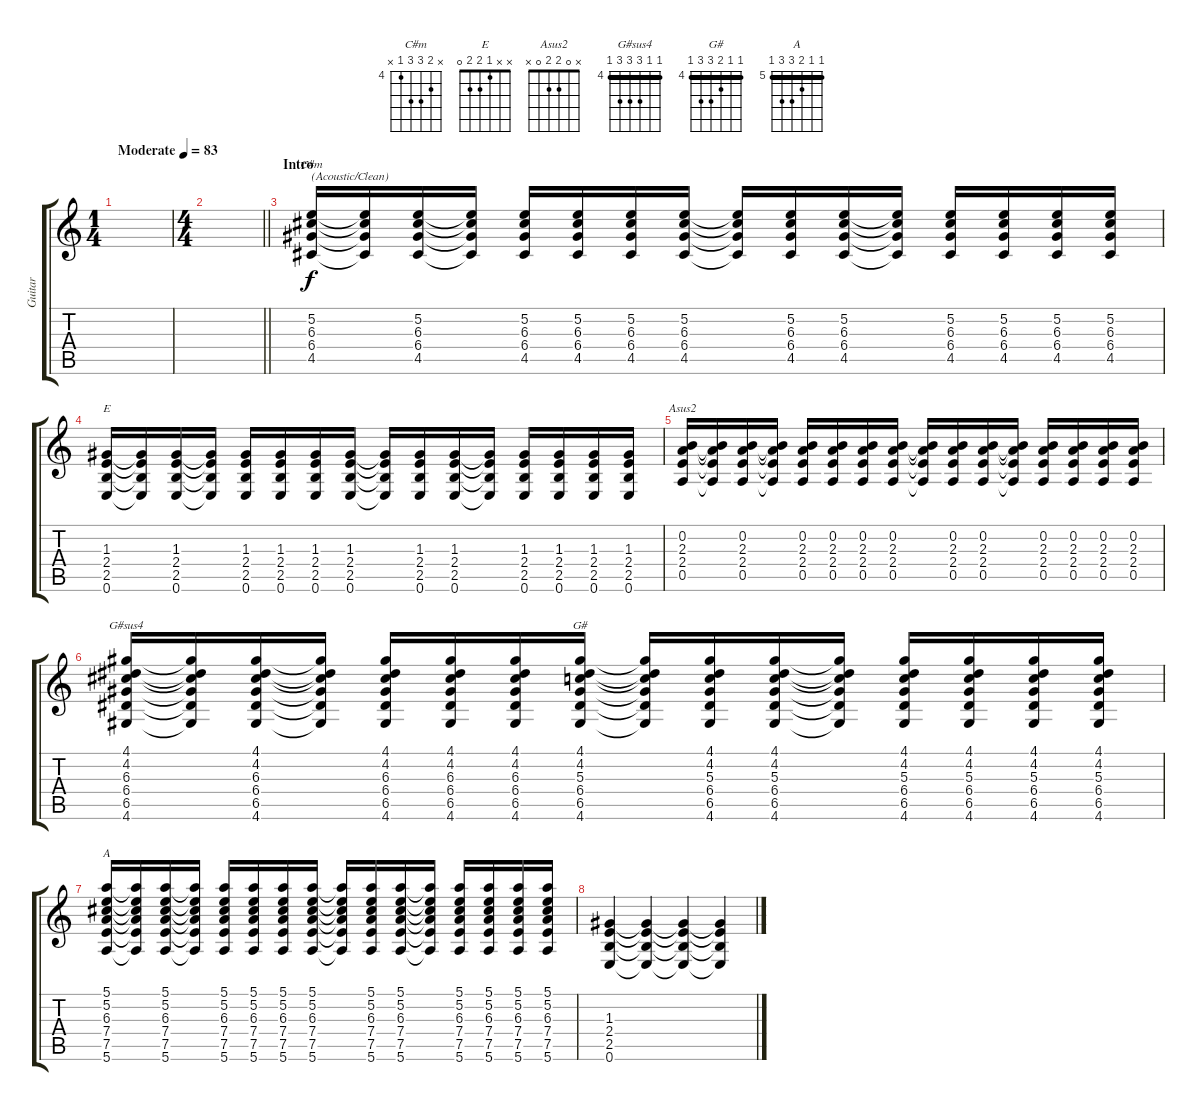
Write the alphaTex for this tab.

\track ("Guitar" "Guitar") {instrument overdrivenguitar}
\staff {score tabs}
\tuning (E4 B3 G3 D3 A2 E2) {hide}
\chord ("C#m" x 5 6 6 4 x) {firstfret 4}
\chord ("E" x x 1 2 2 0)
\chord ("Asus2" x 0 2 2 0 x)
\chord ("G#sus4" 4 4 6 6 6 4) {firstfret 4 barre 4}
\chord ("G#" 4 4 5 6 6 4) {firstfret 4 barre 4}
\chord ("A" 5 5 6 7 7 5) {firstfret 5 barre 5}
\ts (1 4)
\tempo (83 "Moderate")
\clef g2
\ks c
|
\ts (4 4)
\barLineRight lightlight
|
\section ("" "Intro")
(5.2 6.3 6.4 4.5).16{ch "C#m" txt "(Acoustic/Clean)" instrument acousticguitarsteel} (5.2{t} 6.3{t} 6.4{t} 4.5{t}).16 (5.2 6.3 6.4 4.5).16 (5.2{t} 6.3{t} 6.4{t} 4.5{t}).16 (5.2 6.3 6.4 4.5).16 (5.2 6.3 6.4 4.5).16 (5.2 6.3 6.4 4.5).16 (5.2 6.3 6.4 4.5).16 (5.2{t} 6.3{t} 6.4{t} 4.5{t}).16 (5.2 6.3 6.4 4.5).16 (5.2 6.3 6.4 4.5).16 (5.2{t} 6.3{t} 6.4{t} 4.5{t}).16 (5.2 6.3 6.4 4.5).16 (5.2 6.3 6.4 4.5).16 (5.2 6.3 6.4 4.5).16 (5.2 6.3 6.4 4.5).16 |
(1.3 2.4 2.5 0.6).16{ch "E"} (1.3{t} 2.4{t} 2.5{t} 0.6{t}).16 (1.3 2.4 2.5 0.6).16 (1.3{t} 2.4{t} 2.5{t} 0.6{t}).16 (1.3 2.4 2.5 0.6).16 (1.3 2.4 2.5 0.6).16 (1.3 2.4 2.5 0.6).16 (1.3 2.4 2.5 0.6).16 (1.3{t} 2.4{t} 2.5{t} 0.6{t}).16 (1.3 2.4 2.5 0.6).16 (1.3 2.4 2.5 0.6).16 (1.3{t} 2.4{t} 2.5{t} 0.6{t}).16 (1.3 2.4 2.5 0.6).16 (1.3 2.4 2.5 0.6).16 (1.3 2.4 2.5 0.6).16 (1.3 2.4 2.5 0.6).16 |
(0.2 2.3 2.4 0.5).16{ch "Asus2"} (0.2{t} 2.3{t} 2.4{t} 0.5{t}).16 (0.2 2.3 2.4 0.5).16 (0.2{t} 2.3{t} 2.4{t} 0.5{t}).16 (0.2 2.3 2.4 0.5).16 (0.2 2.3 2.4 0.5).16 (0.2 2.3 2.4 0.5).16 (0.2 2.3 2.4 0.5).16 (0.2{t} 2.3{t} 2.4{t} 0.5{t}).16 (0.2 2.3 2.4 0.5).16 (0.2 2.3 2.4 0.5).16 (0.2{t} 2.3{t} 2.4{t} 0.5{t}).16 (0.2 2.3 2.4 0.5).16 (0.2 2.3 2.4 0.5).16 (0.2 2.3 2.4 0.5).16 (0.2 2.3 2.4 0.5).16 |
(4.1 4.2 6.3 6.4 6.5 4.6).16{ch "G#sus4"} (4.1{t} 4.2{t} 6.3{t} 6.4{t} 6.5{t} 4.6{t}).16 (4.1 4.2 6.3 6.4 6.5 4.6).16 (4.1{t} 4.2{t} 6.3{t} 6.4{t} 6.5{t} 4.6{t}).16 (4.1 4.2 6.3 6.4 6.5 4.6).16 (4.1 4.2 6.3 6.4 6.5 4.6).16 (4.1 4.2 6.3 6.4 6.5 4.6).16 (4.1 4.2 5.3 6.4 6.5 4.6).16{ch "G#"} (4.1{t} 4.2{t} 5.3{t} 6.4{t} 6.5{t} 4.6{t}).16 (4.1 4.2 5.3 6.4 6.5 4.6).16 (4.1 4.2 5.3 6.4 6.5 4.6).16 (4.1{t} 4.2{t} 5.3{t} 6.4{t} 6.5{t} 4.6{t}).16 (4.1 4.2 5.3 6.4 6.5 4.6).16 (4.1 4.2 5.3 6.4 6.5 4.6).16 (4.1 4.2 5.3 6.4 6.5 4.6).16 (4.1 4.2 5.3 6.4 6.5 4.6).16 |
(5.1 5.2 6.3 7.4 7.5 5.6).16{ch "A"} (5.1{t} 5.2{t} 6.3{t} 7.4{t} 7.5{t} 5.6{t}).16 (5.1 5.2 6.3 7.4 7.5 5.6).16 (5.1{t} 5.2{t} 6.3{t} 7.4{t} 7.5{t} 5.6{t}).16 (5.1 5.2 6.3 7.4 7.5 5.6).16 (5.1 5.2 6.3 7.4 7.5 5.6).16 (5.1 5.2 6.3 7.4 7.5 5.6).16 (5.1 5.2 6.3 7.4 7.5 5.6).16 (5.1{t} 5.2{t} 6.3{t} 7.4{t} 7.5{t} 5.6{t}).16 (5.1 5.2 6.3 7.4 7.5 5.6).16 (5.1 5.2 6.3 7.4 7.5 5.6).16 (5.1{t} 5.2{t} 6.3{t} 7.4{t} 7.5{t} 5.6{t}).16 (5.1 5.2 6.3 7.4 7.5 5.6).16 (5.1 5.2 6.3 7.4 7.5 5.6).16 (5.1 5.2 6.3 7.4 7.5 5.6).16 (5.1 5.2 6.3 7.4 7.5 5.6).16 |
(1.3 2.4 2.5 0.6).4 (1.3{t} 2.4{t} 2.5{t} 0.6{t}).4 (1.3{t} 2.4{t} 2.5{t} 0.6{t}).4 (1.3{t} 2.4{t} 2.5{t} 0.6{t}).4
